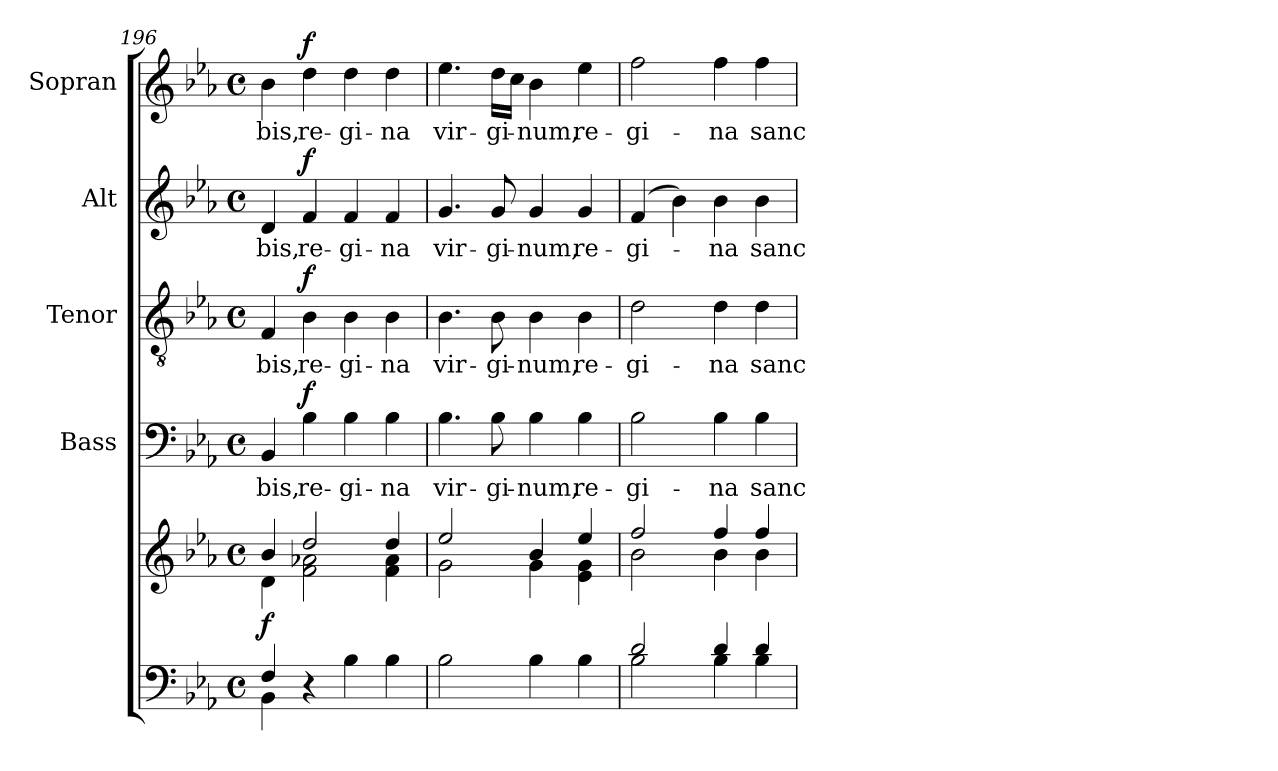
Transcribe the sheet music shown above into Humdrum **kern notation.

**kern	**kern	**dynam	**kern	**text	**dynam	**kern	**text	**dynam	**kern	**text	**dynam	**kern	**text	**dynam
*part5	*part5	*part5	*part4	*part4	*part4	*part3	*part3	*part3	*part2	*part2	*part2	*part1	*part1	*part1
*staff6	*staff5	*staff5/6	*staff4	*staff4	*staff4	*staff3	*staff3	*staff3	*staff2	*staff2	*staff2	*staff1	*staff1	*staff1
*	*	*	*I"Bass	*	*	*I"Tenor	*	*	*I"Alt	*	*	*I"Sopran	*	*
*	*	*	*I'B.	*	*	*I'T.	*	*	*I'A.	*	*	*I'S.	*	*
*clefF4	*clefG2	*	*clefF4	*	*	*clefGv2	*	*	*clefG2	*	*	*clefG2	*	*
*k[b-e-a-]	*k[b-e-a-]	*	*k[b-e-a-]	*	*	*k[b-e-a-]	*	*	*k[b-e-a-]	*	*	*k[b-e-a-]	*	*
*E-:	*E-:	*	*E-:	*	*	*E-:	*	*	*E-:	*	*	*E-:	*	*
*M4/4	*M4/4	*	*M4/4	*	*	*M4/4	*	*	*M4/4	*	*	*M4/4	*	*
*met(c)	*met(c)	*	*met(c)	*	*	*met(c)	*	*	*met(c)	*	*	*met(c)	*	*
=196	=196	=196	=196	=196	=196	=196	=196	=196	=196	=196	=196	=196	=196	=196
*^	*^	*	*	*	*	*	*	*	*	*	*	*	*	*
!	!	!	!	!LO:DY:b	!	!LO:LY:b	!	!	!LO:LY:b	!	!	!LO:LY:b	!	!	!LO:LY:b	!
4F/	4BB-\	4b-/	4d\	f	4BB-/	-bis,	.	4F/	-bis,	.	4d/	-bis,	.	4b-\	-bis,	.
!	!	!	!	!	!	!LO:LY:b	!LO:DY:a	!	!LO:LY:b	!LO:DY:a	!	!LO:LY:b	!LO:DY:a	!	!LO:LY:b	!LO:DY:a
2.ryy	4r	2dd/	2f\ 2a-X\	.	4B-\	re-	f	4B-\	re-	f	4f/	re-	f	4dd\	re-	f
!	!	!	!	!	!	!LO:LY:b	!	!	!LO:LY:b	!	!	!LO:LY:b	!	!	!LO:LY:b	!
.	4B-\	.	.	.	4B-\	-gi-	.	4B-\	-gi-	.	4f/	-gi-	.	4dd\	-gi-	.
!	!	!	!	!	!	!LO:LY:b	!	!	!LO:LY:b	!	!	!LO:LY:b	!	!	!LO:LY:b	!
.	4B-\	4dd/	4f\ 4a-\	.	4B-\	-na	.	4B-\	-na	.	4f/	-na	.	4dd\	-na	.
=197	=197	=197	=197	=197	=197	=197	=197	=197	=197	=197	=197	=197	=197	=197	=197	=197
!	!	!	!	!	!	!LO:LY:b	!	!	!LO:LY:b	!	!	!LO:LY:b	!	!	!LO:LY:b	!
*v	*v	*	*	*	*	*	*	*	*	*	*	*	*	*	*	*
2B-\	2ee-/	2g\	.	4.B-\	vir-	.	4.B-\	vir-	.	4.g/	vir-	.	4.ee-\	vir-	.
!	!	!	!	!	!LO:LY:b	!	!	!LO:LY:b	!	!	!LO:LY:b	!	!	!LO:LY:b	!
.	.	.	.	8B-\	-gi-	.	8B-\	-gi-	.	8g/	-gi-	.	16dd\LL	-gi-	.
.	.	.	.	.	.	.	.	.	.	.	.	.	16cc\JJ	.	.
!	!	!	!	!	!LO:LY:b	!	!	!LO:LY:b	!	!	!LO:LY:b	!	!	!LO:LY:b	!
4B-\	4b-/	4g\	.	4B-\	-num,	.	4B-\	-num,	.	4g/	-num,	.	4b-\	-num,	.
!	!	!	!	!	!LO:LY:b	!	!	!LO:LY:b	!	!	!LO:LY:b	!	!	!LO:LY:b	!
4B-\	4ee-/	4e-\ 4g\	.	4B-\	re-	.	4B-\	re-	.	4g/	re-	.	4ee-\	re-	.
!!LO:LB:g=z
=198	=198	=198	=198	=198	=198	=198	=198	=198	=198	=198	=198	=198	=198	=198	=198
*^	*	*	*	*	*	*	*	*	*	*	*	*	*	*	*
!	!	!	!	!	!	!LO:LY:b	!	!	!LO:LY:b	!	!	!LO:LY:b	!	!	!LO:LY:b	!
2d/	2B-\	2ff/	2b-\	.	2B-\	-gi-	.	2d\	-gi-	.	(4f/	-gi-	.	2ff\	-gi-	.
.	.	.	.	.	.	.	.	.	.	.	4b-\)	.	.	.	.	.
!	!	!	!	!	!	!LO:LY:b	!	!	!LO:LY:b	!	!	!LO:LY:b	!	!	!LO:LY:b	!
4d/	4B-\	4ff/	4b-\	.	4B-\	-na	.	4d\	-na	.	4b-\	-na	.	4ff\	-na	.
!	!	!	!	!	!	!LO:LY:b	!	!	!LO:LY:b	!	!	!LO:LY:b	!	!	!LO:LY:b	!
4d/	4B-\	4ff/	4b-\	.	4B-\	sanc-	.	4d\	sanc-	.	4b-\	sanc-	.	4ff\	sanc-	.
*v	*v	*	*	*	*	*	*	*	*	*	*	*	*	*	*	*
*	*v	*v	*	*	*	*	*	*	*	*	*	*	*	*	*
=	=	=	=	=	=	=	=	=	=	=	=	=	=	=
*-	*-	*-	*-	*-	*-	*-	*-	*-	*-	*-	*-	*-	*-	*-
